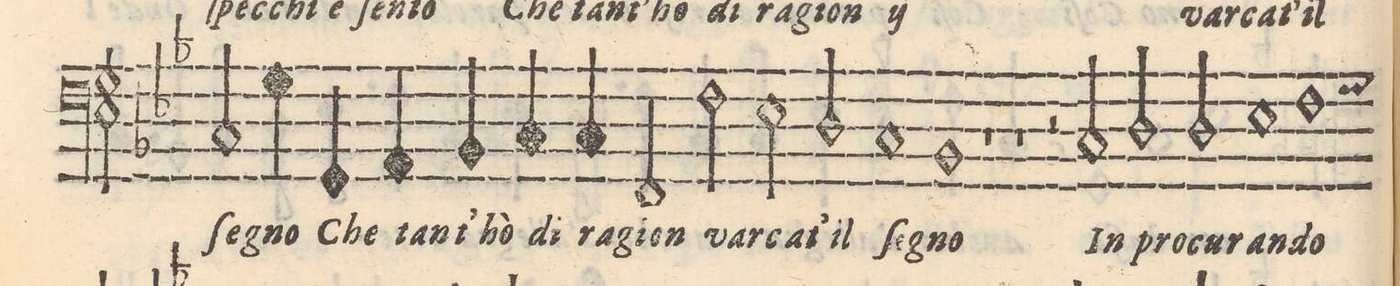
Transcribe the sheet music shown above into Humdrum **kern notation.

**kern	**text
*I"BASSO	*
*clefF4	*
*k[b-e-]	*
*met(C|)	*
*M2/2	*
2C/	ſe-
4G\	-gno
4GG/	Che
=41-	=41-
4AA/	tant'-
4BB-/	-hò
4C/	di
4C/	ra-
=42-	=42-
2FF/	-gion
2F\	var-
=43-	=43-
2E-\	-cat'
2D/	il
=44-	=44-
1C	ſe-
=45-	=45-
1BB-	-gno
=46-	=46-
1r	.
=47-	=47-
1r	.
=48-	=48-
2r	.
2C/	In
=49-	=49-
2D/	pro-
2D/	-cu-
=50-	=50-
1E-	-ran-
=51-	=51-
1F	-do
=52-	=52-
*-	*-
